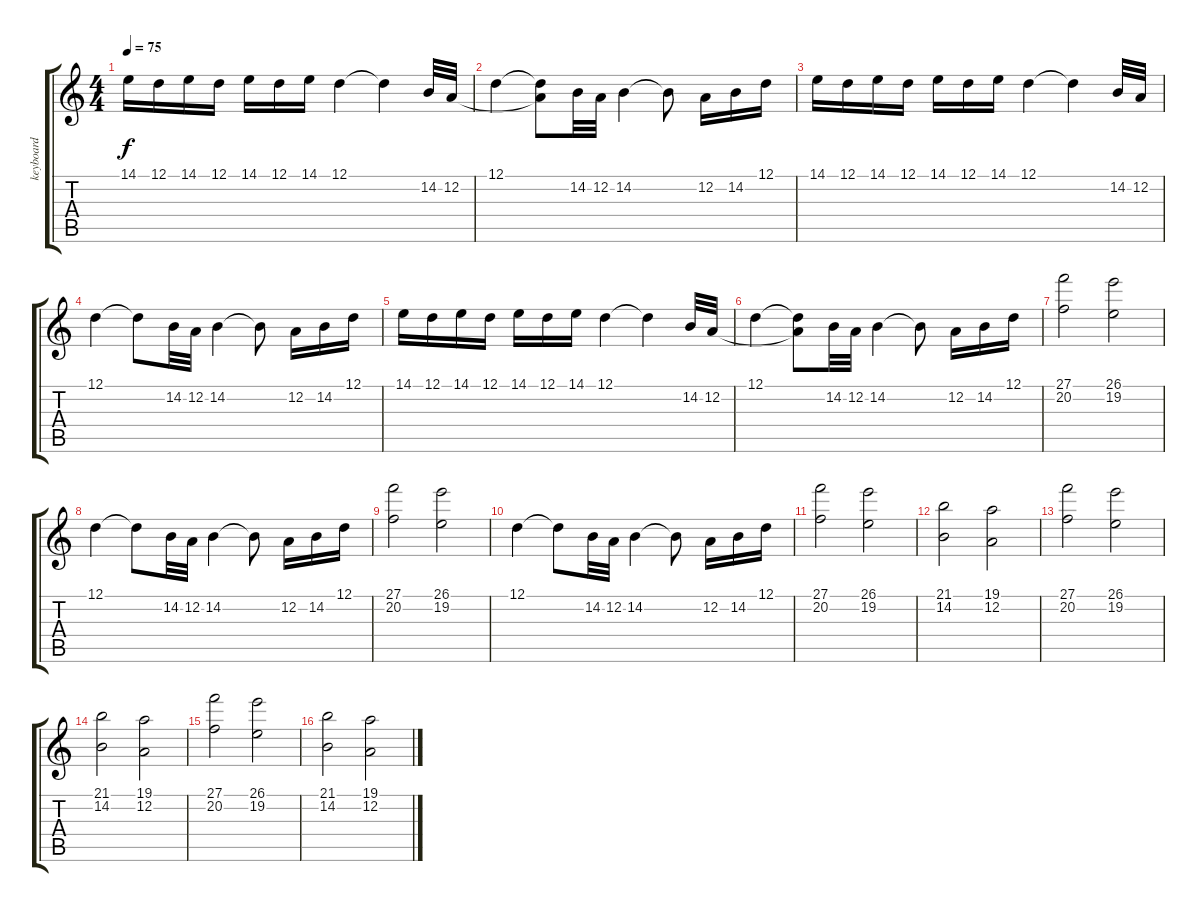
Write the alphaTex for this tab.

\track ("keyboard" "keyboard") {instrument lead6voice}
\staff {score tabs}
\tuning (D4 A3 F3 C3 G2 D2) {hide}
\ts (4 4)
\tempo 75
\clef g2
\ks c
14.1.16{dy f} 12.1.16 14.1.16 12.1.16 14.1.16 12.1.16 14.1.16 12.1.4 12.1{t}.4 14.2.32 12.2.32 |
12.1.4 (12.1{t} 12.2{t}).8 14.2.32 12.2.32 14.2.4 14.2{t}.8 12.2.16 14.2.16 12.1.16 |
14.1.16 12.1.16 14.1.16 12.1.16 14.1.16 12.1.16 14.1.16 12.1.4 12.1{t}.4 14.2.32 12.2.32 |
12.1.4 12.1{t}.8 14.2.32 12.2.32 14.2.4 14.2{t}.8 12.2.16 14.2.16 12.1.16 |
14.1.16 12.1.16 14.1.16 12.1.16 14.1.16 12.1.16 14.1.16 12.1.4 12.1{t}.4 14.2.32 12.2.32 |
12.1.4 (12.1{t} 12.2{t}).8 14.2.32 12.2.32 14.2.4 14.2{t}.8 12.2.16 14.2.16 12.1.16 |
(27.1 20.2).2{volume 9} (26.1 19.2).2 |
12.1.4 12.1{t}.8 14.2.32 12.2.32 14.2.4 14.2{t}.8 12.2.16 14.2.16 12.1.16 |
(27.1 20.2).2 (26.1 19.2).2 |
12.1.4 12.1{t}.8 14.2.32 12.2.32 14.2.4 14.2{t}.8 12.2.16 14.2.16 12.1.16 |
(27.1 20.2).2 (26.1 19.2).2 |
(21.1 14.2).2 (19.1 12.2).2 |
(27.1 20.2).2 (26.1 19.2).2 |
(21.1 14.2).2 (19.1 12.2).2 |
(27.1 20.2).2 (26.1 19.2).2 |
(21.1 14.2).2 (19.1 12.2).2
